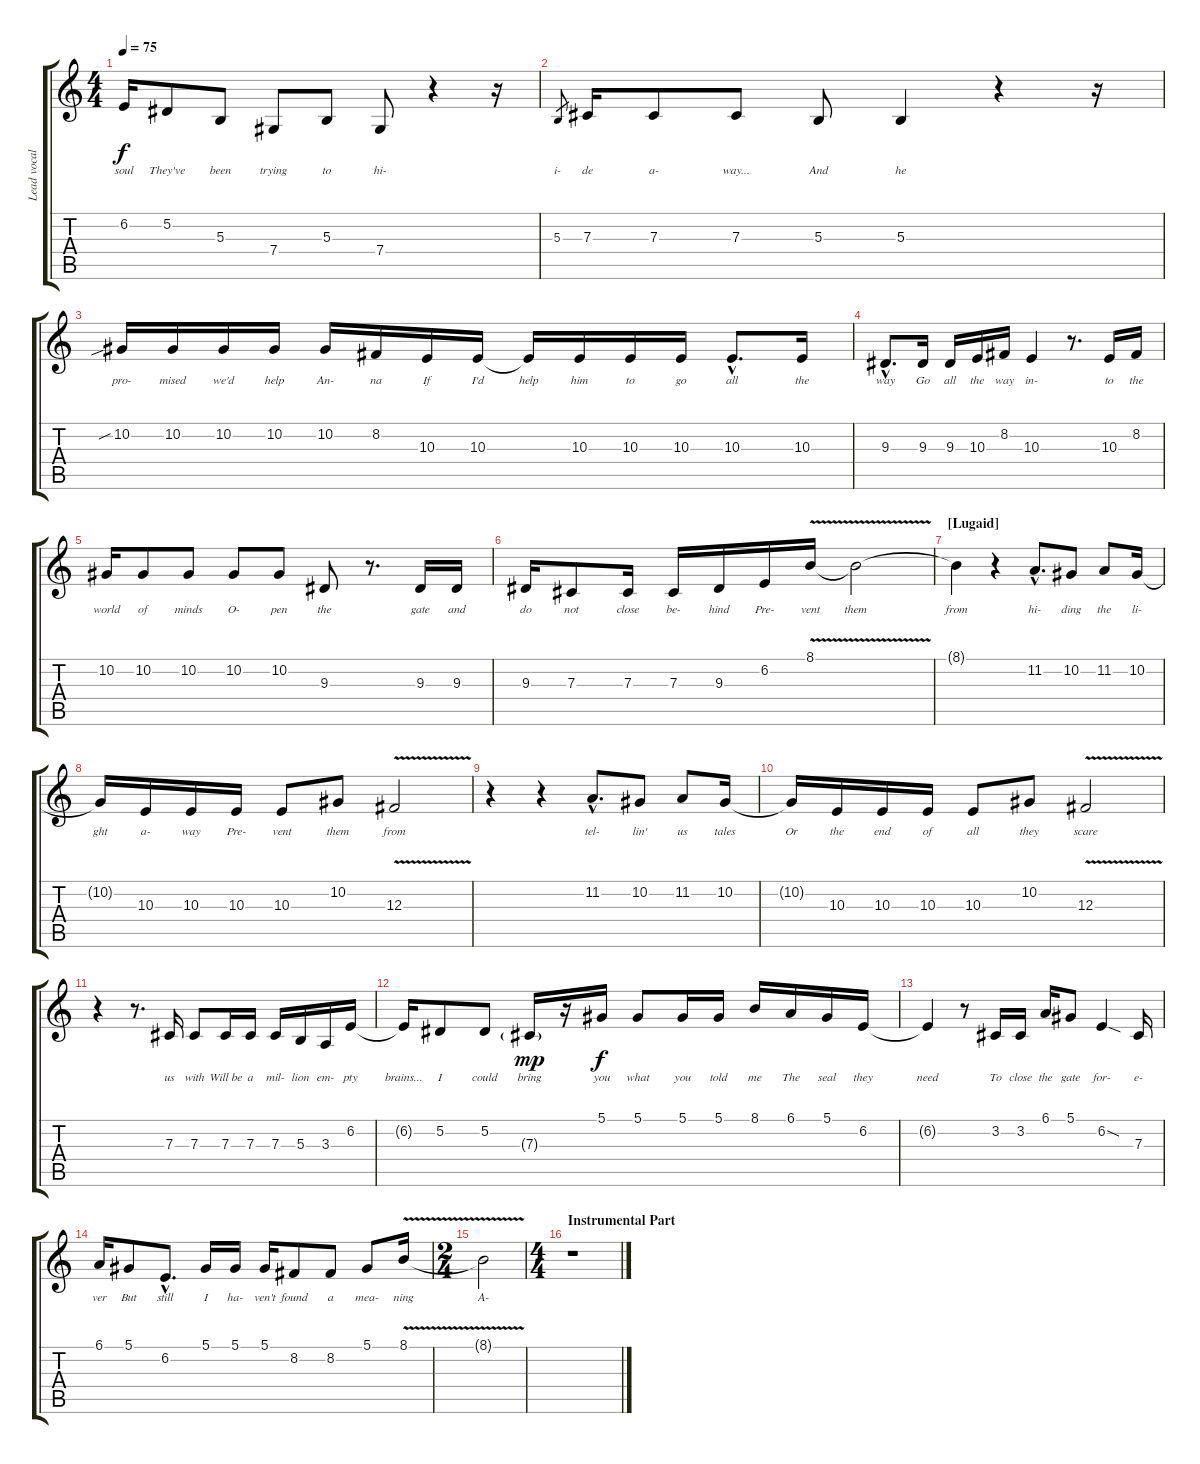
\track ("Lead vocals" "Lead vocal") {instrument trumpet}
\staff {score tabs}
\tuning (Eb4 Bb3 Gb3 Db3 Ab2 Eb2) {hide}
\ts (4 4)
\tempo 75
\clef g2
\ks c
6.2{t}.16{lyrics (0 "soul") lyrics (1 "") lyrics (2 "") lyrics (3 "") lyrics (4 "") dy f} 5.2.8{lyrics (0 "They've") lyrics (1 "") lyrics (2 "") lyrics (3 "") lyrics (4 "")} 5.3.8{lyrics (0 "been") lyrics (1 "") lyrics (2 "") lyrics (3 "") lyrics (4 "")} 7.4.8{lyrics (0 "trying") lyrics (1 "") lyrics (2 "") lyrics (3 "") lyrics (4 "")} 5.3.8{lyrics (0 "to") lyrics (1 "") lyrics (2 "") lyrics (3 "") lyrics (4 "")} 7.4.8{lyrics (0 "hi-") lyrics (1 "") lyrics (2 "") lyrics (3 "") lyrics (4 "")} r.4 r.16 |
5.3.8{lyrics (0 "i-") lyrics (1 "") lyrics (2 "") lyrics (3 "") lyrics (4 "") gr} 7.3.16{lyrics (0 "de") lyrics (1 "") lyrics (2 "") lyrics (3 "") lyrics (4 "")} 7.3.8{lyrics (0 "a-") lyrics (1 "") lyrics (2 "") lyrics (3 "") lyrics (4 "")} 7.3.8{lyrics (0 "way...") lyrics (1 "") lyrics (2 "") lyrics (3 "") lyrics (4 "")} 5.3.8{lyrics (0 "And") lyrics (1 "") lyrics (2 "") lyrics (3 "") lyrics (4 "")} 5.3.4{lyrics (0 "he") lyrics (1 "") lyrics (2 "") lyrics (3 "") lyrics (4 "")} r.4 r.16 |
10.2{sib}.16{lyrics (0 "pro-") lyrics (1 "") lyrics (2 "") lyrics (3 "") lyrics (4 "")} 10.2.16{lyrics (0 "mised") lyrics (1 "") lyrics (2 "") lyrics (3 "") lyrics (4 "")} 10.2.16{lyrics (0 "we'd") lyrics (1 "") lyrics (2 "") lyrics (3 "") lyrics (4 "")} 10.2.16{lyrics (0 "help") lyrics (1 "") lyrics (2 "") lyrics (3 "") lyrics (4 "")} 10.2.16{lyrics (0 "An-") lyrics (1 "") lyrics (2 "") lyrics (3 "") lyrics (4 "")} 8.2.16{lyrics (0 "na") lyrics (1 "") lyrics (2 "") lyrics (3 "") lyrics (4 "")} 10.3.16{lyrics (0 "If") lyrics (1 "") lyrics (2 "") lyrics (3 "") lyrics (4 "")} 10.3.16{lyrics (0 "I'd") lyrics (1 "") lyrics (2 "") lyrics (3 "") lyrics (4 "")} 10.3{t}.16{lyrics (0 "help") lyrics (1 "") lyrics (2 "") lyrics (3 "") lyrics (4 "")} 10.3.16{lyrics (0 "him") lyrics (1 "") lyrics (2 "") lyrics (3 "") lyrics (4 "")} 10.3.16{lyrics (0 "to") lyrics (1 "") lyrics (2 "") lyrics (3 "") lyrics (4 "")} 10.3.16{lyrics (0 "go") lyrics (1 "") lyrics (2 "") lyrics (3 "") lyrics (4 "")} 10.3{hac}.8{d lyrics (0 "all") lyrics (1 "") lyrics (2 "") lyrics (3 "") lyrics (4 "")} 10.3.16{lyrics (0 "the") lyrics (1 "") lyrics (2 "") lyrics (3 "") lyrics (4 "")} |
9.3{hac}.8{d lyrics (0 "way") lyrics (1 "") lyrics (2 "") lyrics (3 "") lyrics (4 "")} 9.3.16{lyrics (0 "Go") lyrics (1 "") lyrics (2 "") lyrics (3 "") lyrics (4 "")} 9.3.16{lyrics (0 "all") lyrics (1 "") lyrics (2 "") lyrics (3 "") lyrics (4 "")} 10.3.16{lyrics (0 "the") lyrics (1 "") lyrics (2 "") lyrics (3 "") lyrics (4 "")} 8.2.16{lyrics (0 "way") lyrics (1 "") lyrics (2 "") lyrics (3 "") lyrics (4 "")} 10.3.4{lyrics (0 "in-") lyrics (1 "") lyrics (2 "") lyrics (3 "") lyrics (4 "")} r.8{d} 10.3.16{lyrics (0 "to") lyrics (1 "") lyrics (2 "") lyrics (3 "") lyrics (4 "")} 8.2.16{lyrics (0 "the") lyrics (1 "") lyrics (2 "") lyrics (3 "") lyrics (4 "")} |
10.2.16{lyrics (0 "world") lyrics (1 "") lyrics (2 "") lyrics (3 "") lyrics (4 "")} 10.2.8{lyrics (0 "of") lyrics (1 "") lyrics (2 "") lyrics (3 "") lyrics (4 "")} 10.2.8{lyrics (0 "minds") lyrics (1 "") lyrics (2 "") lyrics (3 "") lyrics (4 "")} 10.2.8{lyrics (0 "O-") lyrics (1 "") lyrics (2 "") lyrics (3 "") lyrics (4 "")} 10.2.8{lyrics (0 "pen") lyrics (1 "") lyrics (2 "") lyrics (3 "") lyrics (4 "")} 9.3.8{lyrics (0 "the") lyrics (1 "") lyrics (2 "") lyrics (3 "") lyrics (4 "")} r.8{d} 9.3.16{lyrics (0 "gate") lyrics (1 "") lyrics (2 "") lyrics (3 "") lyrics (4 "")} 9.3.16{lyrics (0 "and") lyrics (1 "") lyrics (2 "") lyrics (3 "") lyrics (4 "")} |
9.3.16{lyrics (0 "do") lyrics (1 "") lyrics (2 "") lyrics (3 "") lyrics (4 "")} 7.3.8{lyrics (0 "not") lyrics (1 "") lyrics (2 "") lyrics (3 "") lyrics (4 "")} 7.3.16{lyrics (0 "close") lyrics (1 "") lyrics (2 "") lyrics (3 "") lyrics (4 "")} 7.3.16{lyrics (0 "be-") lyrics (1 "") lyrics (2 "") lyrics (3 "") lyrics (4 "")} 9.3.16{lyrics (0 "hind") lyrics (1 "") lyrics (2 "") lyrics (3 "") lyrics (4 "")} 6.2.16{lyrics (0 "Pre-") lyrics (1 "") lyrics (2 "") lyrics (3 "") lyrics (4 "")} 8.1{v}.16{lyrics (0 "vent") lyrics (1 "") lyrics (2 "") lyrics (3 "") lyrics (4 "")} 8.1{t}.2{lyrics (0 "them") lyrics (1 "") lyrics (2 "") lyrics (3 "") lyrics (4 "")} |
\section ("" "[Lugaid]")
8.1{t}.4{lyrics (0 "from") lyrics (1 "") lyrics (2 "") lyrics (3 "") lyrics (4 "")} r.4 11.2{hac}.8{d lyrics (0 "hi-") lyrics (1 "") lyrics (2 "") lyrics (3 "") lyrics (4 "")} 10.2.8{lyrics (0 "ding") lyrics (1 "") lyrics (2 "") lyrics (3 "") lyrics (4 "")} 11.2.8{lyrics (0 "the") lyrics (1 "") lyrics (2 "") lyrics (3 "") lyrics (4 "")} 10.2.16{lyrics (0 "li-") lyrics (1 "") lyrics (2 "") lyrics (3 "") lyrics (4 "")} |
10.2{t}.16{lyrics (0 "ght") lyrics (1 "") lyrics (2 "") lyrics (3 "") lyrics (4 "")} 10.3.16{lyrics (0 "a-") lyrics (1 "") lyrics (2 "") lyrics (3 "") lyrics (4 "")} 10.3.16{lyrics (0 "way") lyrics (1 "") lyrics (2 "") lyrics (3 "") lyrics (4 "")} 10.3.16{lyrics (0 "Pre-") lyrics (1 "") lyrics (2 "") lyrics (3 "") lyrics (4 "")} 10.3.8{lyrics (0 "vent") lyrics (1 "") lyrics (2 "") lyrics (3 "") lyrics (4 "")} 10.2.8{lyrics (0 "them") lyrics (1 "") lyrics (2 "") lyrics (3 "") lyrics (4 "")} 12.3{v}.2{lyrics (0 "from") lyrics (1 "") lyrics (2 "") lyrics (3 "") lyrics (4 "")} |
r.4 r.4 11.2{hac}.8{d lyrics (0 "tel-") lyrics (1 "") lyrics (2 "") lyrics (3 "") lyrics (4 "")} 10.2.8{lyrics (0 "lin'") lyrics (1 "") lyrics (2 "") lyrics (3 "") lyrics (4 "")} 11.2.8{lyrics (0 "us") lyrics (1 "") lyrics (2 "") lyrics (3 "") lyrics (4 "")} 10.2.16{lyrics (0 "tales") lyrics (1 "") lyrics (2 "") lyrics (3 "") lyrics (4 "")} |
10.2{t}.16{lyrics (0 "Or") lyrics (1 "") lyrics (2 "") lyrics (3 "") lyrics (4 "")} 10.3.16{lyrics (0 "the") lyrics (1 "") lyrics (2 "") lyrics (3 "") lyrics (4 "")} 10.3.16{lyrics (0 "end") lyrics (1 "") lyrics (2 "") lyrics (3 "") lyrics (4 "")} 10.3.16{lyrics (0 "of") lyrics (1 "") lyrics (2 "") lyrics (3 "") lyrics (4 "")} 10.3.8{lyrics (0 "all") lyrics (1 "") lyrics (2 "") lyrics (3 "") lyrics (4 "")} 10.2.8{lyrics (0 "they") lyrics (1 "") lyrics (2 "") lyrics (3 "") lyrics (4 "")} 12.3{v}.2{lyrics (0 "scare") lyrics (1 "") lyrics (2 "") lyrics (3 "") lyrics (4 "")} |
r.4 r.8{d} 7.3.16{lyrics (0 "us") lyrics (1 "") lyrics (2 "") lyrics (3 "") lyrics (4 "")} 7.3.8{lyrics (0 "with") lyrics (1 "") lyrics (2 "") lyrics (3 "") lyrics (4 "")} 7.3.16{lyrics (0 "Will be") lyrics (1 "") lyrics (2 "") lyrics (3 "") lyrics (4 "")} 7.3.16{lyrics (0 "a") lyrics (1 "") lyrics (2 "") lyrics (3 "") lyrics (4 "")} 7.3.16{lyrics (0 "mil-") lyrics (1 "") lyrics (2 "") lyrics (3 "") lyrics (4 "")} 5.3.16{lyrics (0 "lion") lyrics (1 "") lyrics (2 "") lyrics (3 "") lyrics (4 "")} 3.3.16{lyrics (0 "em-") lyrics (1 "") lyrics (2 "") lyrics (3 "") lyrics (4 "")} 6.2.16{lyrics (0 "pty") lyrics (1 "") lyrics (2 "") lyrics (3 "") lyrics (4 "")} |
6.2{t}.16{lyrics (0 "brains...") lyrics (1 "") lyrics (2 "") lyrics (3 "") lyrics (4 "")} 5.2.8{lyrics (0 "I") lyrics (1 "") lyrics (2 "") lyrics (3 "") lyrics (4 "")} 5.2.8{lyrics (0 "could") lyrics (1 "") lyrics (2 "") lyrics (3 "") lyrics (4 "")} 7.3{g}.16{lyrics (0 "bring") lyrics (1 "") lyrics (2 "") lyrics (3 "") lyrics (4 "") dy mp} r.16 5.1.16{lyrics (0 "you") lyrics (1 "") lyrics (2 "") lyrics (3 "") lyrics (4 "") dy f} 5.1.8{lyrics (0 "what") lyrics (1 "") lyrics (2 "") lyrics (3 "") lyrics (4 "")} 5.1.16{lyrics (0 "you") lyrics (1 "") lyrics (2 "") lyrics (3 "") lyrics (4 "")} 5.1.16{lyrics (0 "told") lyrics (1 "") lyrics (2 "") lyrics (3 "") lyrics (4 "")} 8.1.16{lyrics (0 "me") lyrics (1 "") lyrics (2 "") lyrics (3 "") lyrics (4 "")} 6.1.16{lyrics (0 "The") lyrics (1 "") lyrics (2 "") lyrics (3 "") lyrics (4 "")} 5.1.16{lyrics (0 "seal") lyrics (1 "") lyrics (2 "") lyrics (3 "") lyrics (4 "")} 6.2.16{lyrics (0 "they") lyrics (1 "") lyrics (2 "") lyrics (3 "") lyrics (4 "")} |
6.2{t}.4{lyrics (0 "need") lyrics (1 "") lyrics (2 "") lyrics (3 "") lyrics (4 "")} r.8 3.2.16{lyrics (0 "To") lyrics (1 "") lyrics (2 "") lyrics (3 "") lyrics (4 "")} 3.2.16{lyrics (0 "close") lyrics (1 "") lyrics (2 "") lyrics (3 "") lyrics (4 "")} 6.1.16{lyrics (0 "the") lyrics (1 "") lyrics (2 "") lyrics (3 "") lyrics (4 "")} 5.1.8{lyrics (0 "gate") lyrics (1 "") lyrics (2 "") lyrics (3 "") lyrics (4 "")} 6.2{sod}.4{lyrics (0 "for-") lyrics (1 "") lyrics (2 "") lyrics (3 "") lyrics (4 "")} 7.3.16{lyrics (0 "e-") lyrics (1 "") lyrics (2 "") lyrics (3 "") lyrics (4 "")} |
6.1.16{lyrics (0 "ver") lyrics (1 "") lyrics (2 "") lyrics (3 "") lyrics (4 "")} 5.1.8{lyrics (0 "But") lyrics (1 "") lyrics (2 "") lyrics (3 "") lyrics (4 "")} 6.2{hac}.8{d lyrics (0 "still") lyrics (1 "") lyrics (2 "") lyrics (3 "") lyrics (4 "")} 5.1.16{lyrics (0 "I") lyrics (1 "") lyrics (2 "") lyrics (3 "") lyrics (4 "")} 5.1.16{lyrics (0 "ha-") lyrics (1 "") lyrics (2 "") lyrics (3 "") lyrics (4 "")} 5.1.16{lyrics (0 "ven't") lyrics (1 "") lyrics (2 "") lyrics (3 "") lyrics (4 "")} 8.2.8{lyrics (0 "found") lyrics (1 "") lyrics (2 "") lyrics (3 "") lyrics (4 "")} 8.2.8{lyrics (0 "a") lyrics (1 "") lyrics (2 "") lyrics (3 "") lyrics (4 "")} 5.1.8{lyrics (0 "mea-") lyrics (1 "") lyrics (2 "") lyrics (3 "") lyrics (4 "")} 8.1{v}.16{lyrics (0 "ning") lyrics (1 "") lyrics (2 "") lyrics (3 "") lyrics (4 "")} |
\ts (2 4)
8.1{t}.2{lyrics (0 "A-") lyrics (1 "") lyrics (2 "") lyrics (3 "") lyrics (4 "")} |
\ts (4 4)
\section ("" "Instrumental Part")
r.1
